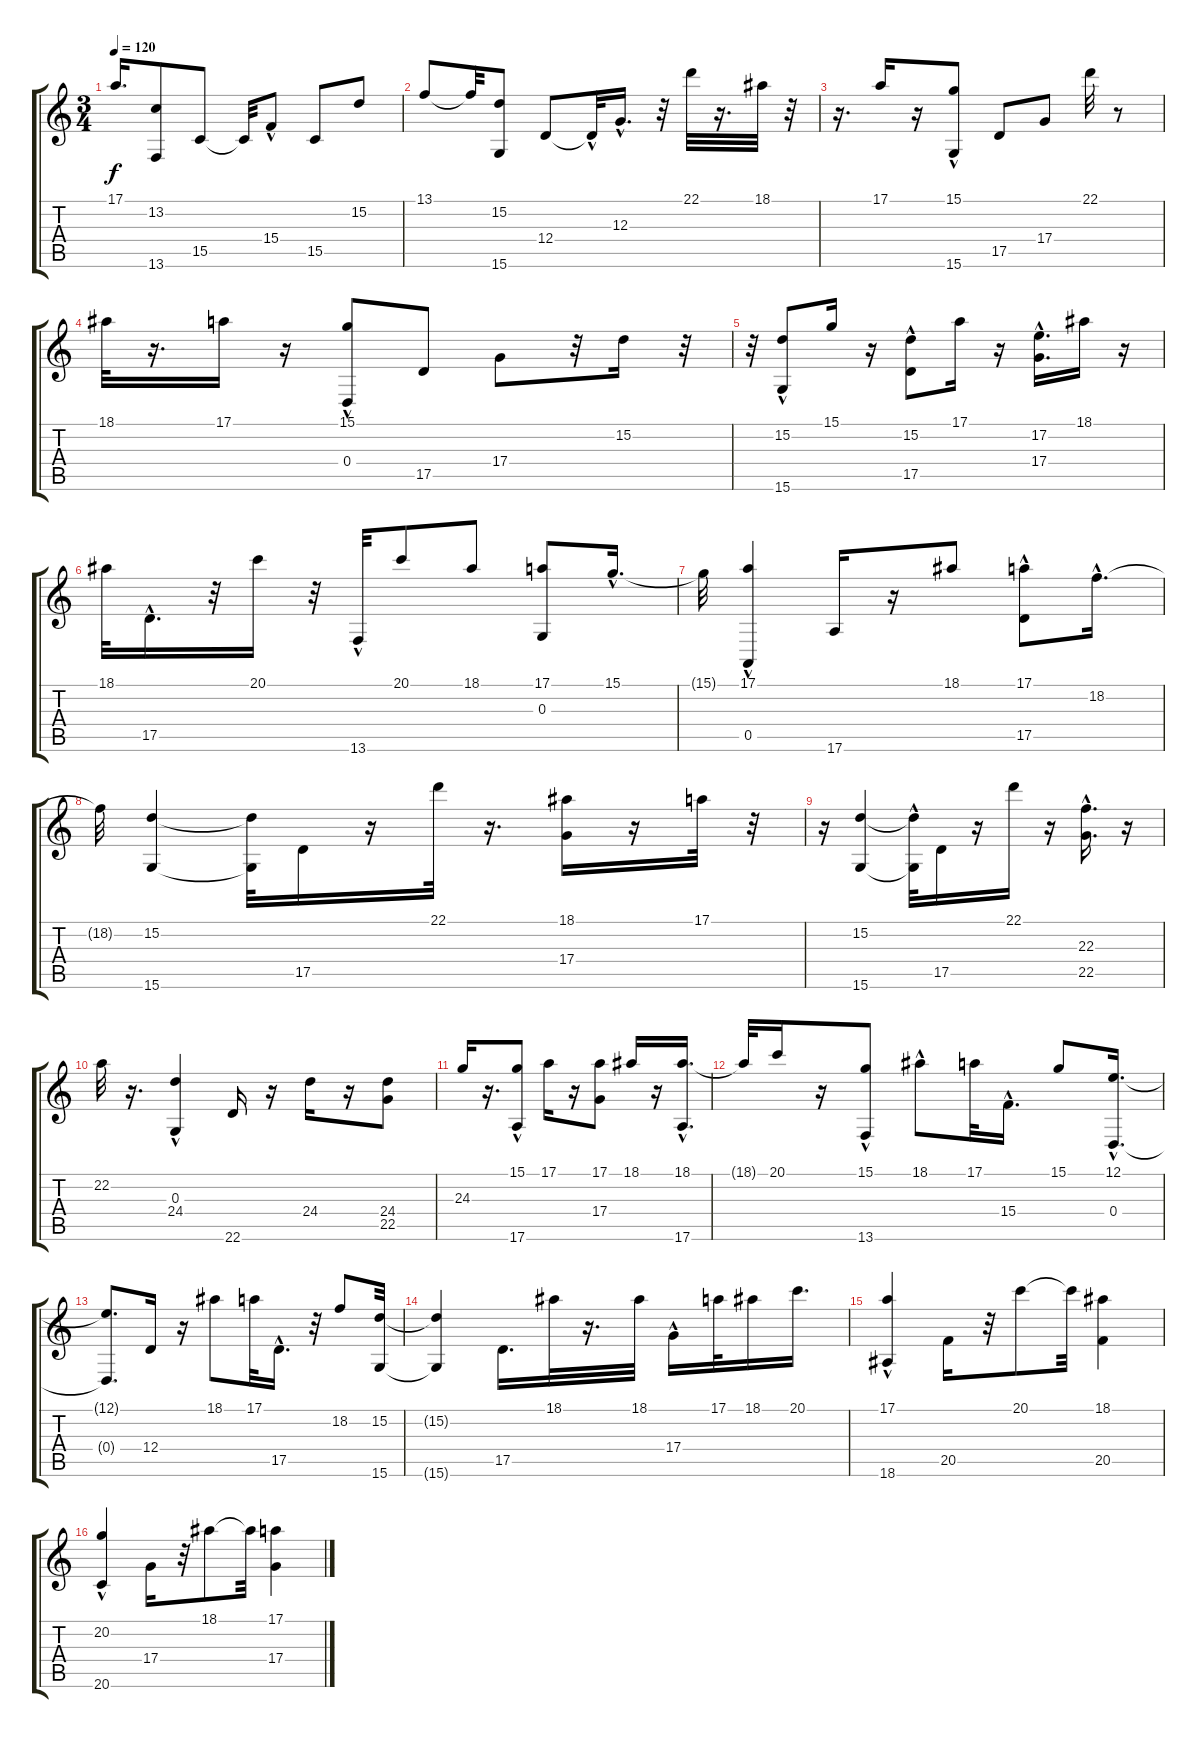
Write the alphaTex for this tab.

\track "" {instrument blownbottle}
\staff {score tabs}
\tuning (E4 B3 G3 D3 A2 E2) {hide}
\ts (3 4)
\tempo 120
\clef g2
\ks c
17.1{t}.16{d dy f} (13.2 13.6).8 15.5.8 15.5{t}.32 15.4{hac}.8 15.5.8 15.2.8 |
13.1.8 13.1{t}.32 (15.2 15.6).8 12.4.8 12.4{hac t}.32 12.3{hac}.16{d} r.32 22.1.32 r.16{d} 18.1.32 r.32 |
r.16{d} 17.1.16 r.16 (15.1{hac} 15.6{hac}).8 17.5.8 17.4.8 22.1.32 r.8 |
18.1.32 r.16{d} 17.1.16 r.16 (15.1{hac} 0.4{hac}).8 17.5.8 17.4.8 r.32 15.2.16 r.32 |
r.32 (15.2 15.6{hac}).8 15.1.16 r.16 (15.2 17.5{hac}).8 17.1.16 r.16 (17.2 17.4{hac}).16{d} 18.1.16 r.16 |
18.1.32 17.5{hac}.16{d} r.32 20.1.16 r.32 13.6{hac}.32 20.1.8 18.1.8 (17.1 0.3).8 15.1{hac}.16{d} |
15.1{t}.32 (17.1{hac} 0.5).4 17.6.16 r.16 18.1.8 (17.1{hac} 17.5).8 18.2{hac}.16{d} |
18.2{t}.32 (15.2 15.6).4 (15.2{t} 15.6{t}).32 17.5.16 r.16 22.1.32 r.16{d} (18.1 17.4).16 r.16 17.1.32 r.32 |
r.16 (15.2 15.6).4 (15.2{hac t} 15.6{t}).32 17.5.16 r.16 22.1.16 r.16 (22.3 22.5{hac}).16{d} r.16 |
22.2.32 r.16{d} (0.3 24.4{hac}).4 22.6.16 r.16 24.4.16 r.16 (24.4 22.5).8 |
24.3.16 r.16{d} (15.1 17.6{hac}).8 17.1.16 r.16 (17.1 17.4).8 18.1.16 r.16 (18.1{hac} 17.6).16{d} |
18.1{t}.32 20.1.16 r.16 (15.1{hac} 13.6).8 18.1{hac}.8 17.1.32 15.4{hac}.16{d} 15.1.8 (12.1{hac} 0.4{hac}).16{d} |
(12.1{t} 0.4{t}).8{d} 12.4.16 r.16 18.1.8 17.1.32 17.5{hac}.16{d} r.32 18.2.8 (15.2 15.6).32 |
(15.2{t} 15.6{t}).4 17.5.16{d} 18.1.32 r.16{d} 18.1.32 17.4{hac}.16 17.1.32 18.1.16 20.1.16{d} |
(17.1{hac} 18.6).4 20.5.16 r.32 20.1.8 20.1{t}.32 (18.1 20.5).4 |
(20.2{hac} 20.6).4 17.4.16 r.32 18.1.8 18.1{t}.32 (17.1 17.4).4
